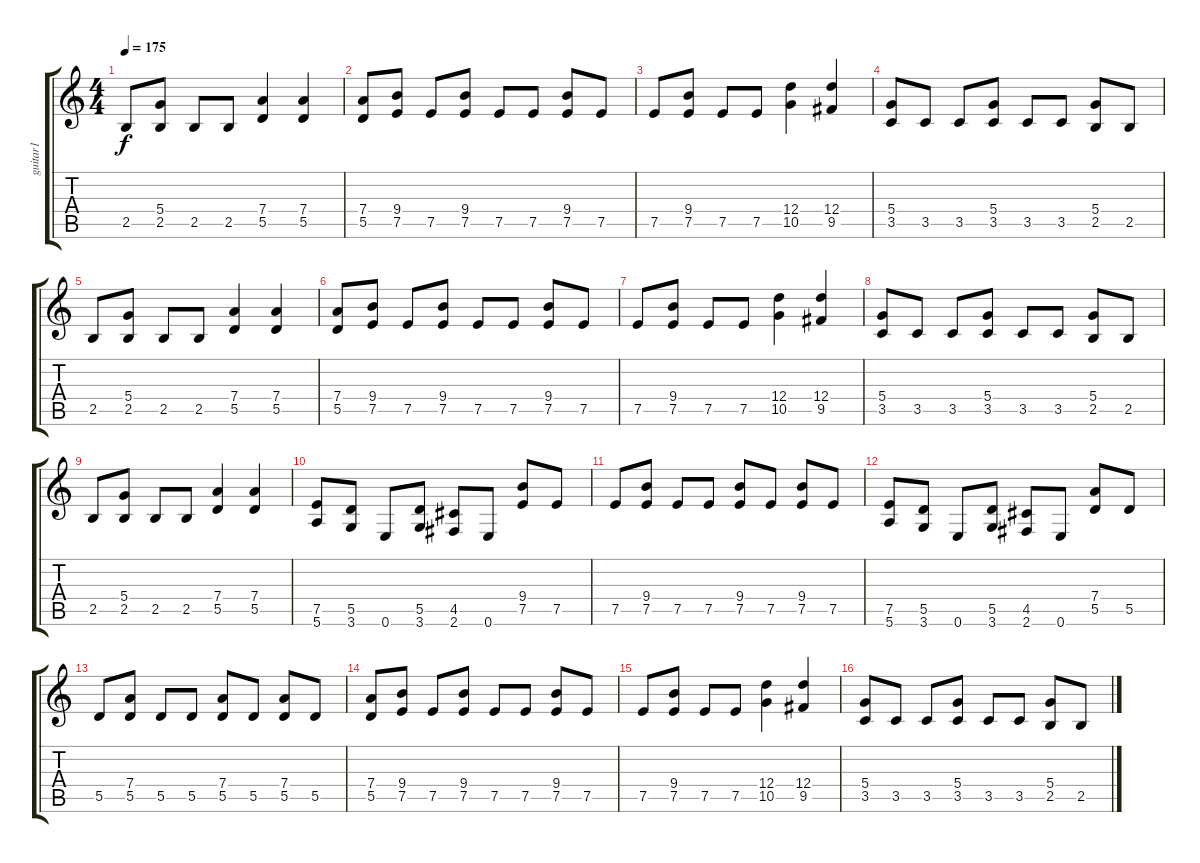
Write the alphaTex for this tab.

\track ("guitar1" "guitar1") {instrument distortionguitar}
\staff {score tabs}
\tuning (E4 B3 G3 D3 A2 E2) {hide}
\ts (4 4)
\tempo 175
\clef g2
\ks c
2.5.8{dy f} (5.4 2.5).8 2.5.8 2.5.8 (7.4 5.5).4 (7.4 5.5).4 |
(7.4 5.5).8 (9.4 7.5).8 7.5.8 (9.4 7.5).8 7.5.8 7.5.8 (9.4 7.5).8 7.5.8 |
7.5.8 (9.4 7.5).8 7.5.8 7.5.8 (12.4 10.5).4 (12.4 9.5).4 |
(5.4 3.5).8 3.5.8 3.5.8 (5.4 3.5).8 3.5.8 3.5.8 (5.4 2.5).8 2.5.8 |
2.5.8 (5.4 2.5).8 2.5.8 2.5.8 (7.4 5.5).4 (7.4 5.5).4 |
(7.4 5.5).8 (9.4 7.5).8 7.5.8 (9.4 7.5).8 7.5.8 7.5.8 (9.4 7.5).8 7.5.8 |
7.5.8 (9.4 7.5).8 7.5.8 7.5.8 (12.4 10.5).4 (12.4 9.5).4 |
(5.4 3.5).8 3.5.8 3.5.8 (5.4 3.5).8 3.5.8 3.5.8 (5.4 2.5).8 2.5.8 |
2.5.8 (5.4 2.5).8 2.5.8 2.5.8 (7.4 5.5).4 (7.4 5.5).4 |
(7.5 5.6).8 (5.5 3.6).8 0.6.8 (5.5 3.6).8 (4.5 2.6).8 0.6.8 (9.4 7.5).8 7.5.8 |
7.5.8 (9.4 7.5).8 7.5.8 7.5.8 (9.4 7.5).8 7.5.8 (9.4 7.5).8 7.5.8 |
(7.5 5.6).8 (5.5 3.6).8 0.6.8 (5.5 3.6).8 (4.5 2.6).8 0.6.8 (7.4 5.5).8 5.5.8 |
5.5.8 (7.4 5.5).8 5.5.8 5.5.8 (7.4 5.5).8 5.5.8 (7.4 5.5).8 5.5.8 |
(7.4 5.5).8 (9.4 7.5).8 7.5.8 (9.4 7.5).8 7.5.8 7.5.8 (9.4 7.5).8 7.5.8 |
7.5.8 (9.4 7.5).8 7.5.8 7.5.8 (12.4 10.5).4 (12.4 9.5).4 |
(5.4 3.5).8 3.5.8 3.5.8 (5.4 3.5).8 3.5.8 3.5.8 (5.4 2.5).8 2.5.8
